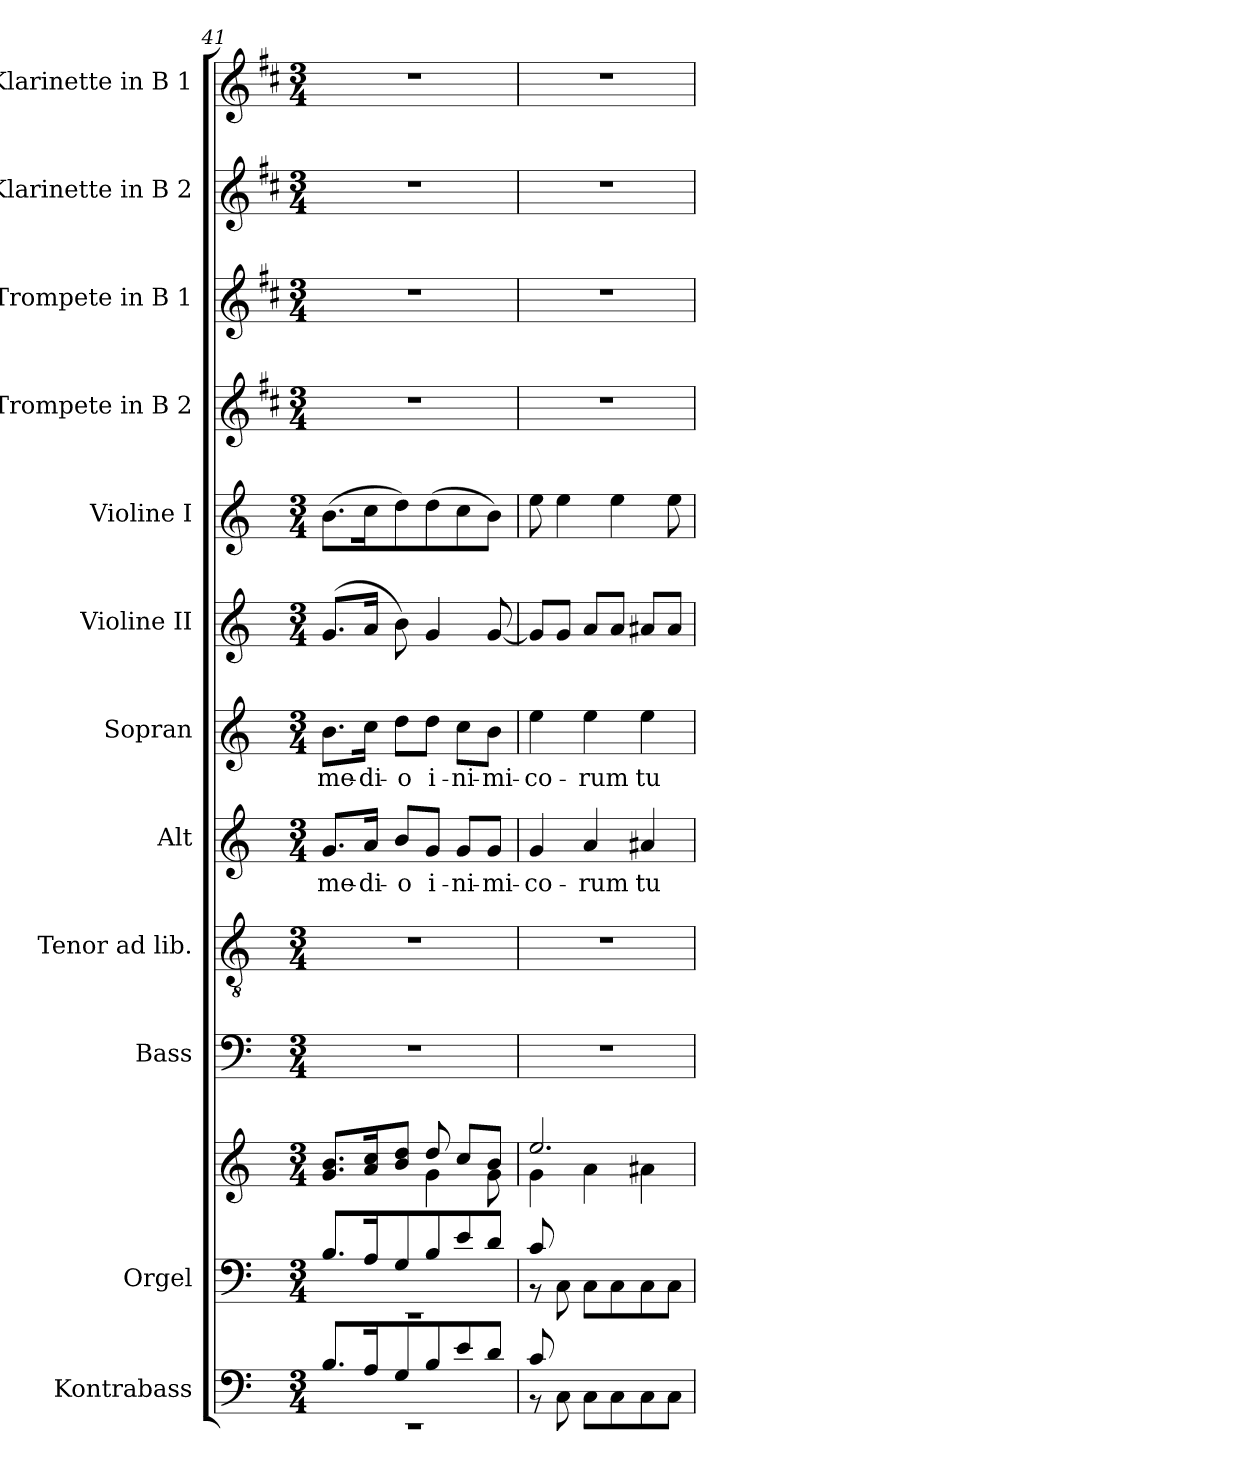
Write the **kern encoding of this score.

**kern	**kern	**kern	**kern	**kern	**kern	**text	**kern	**text	**kern	**kern	**kern	**kern	**kern	**kern
*part12	*part11	*part11	*part10	*part9	*part8	*part8	*part7	*part7	*part6	*part5	*part4	*part3	*part2	*part1
*staff13	*staff12	*staff11	*staff10	*staff9	*staff8	*staff8	*staff7	*staff7	*staff6	*staff5	*staff4	*staff3	*staff2	*staff1
*I"Kontrabass	*I"Orgel	*	*I"Bass	*I"Tenor ad lib.	*I"Alt	*	*I"Sopran	*	*I"Violine II	*I"Violine I	*I"Trompete in B 2	*I"Trompete in B 1	*I"Klarinette in B 2	*I"Klarinette in B 1
*I'Kb.	*I'Org.	*	*I'B	*I'T	*I'A	*	*I'S	*	*I'Vl. II	*I'Vl. I	*	*	*	*
*clefF4	*clefF4	*clefG2	*clefF4	*clefGv2	*clefG2	*	*clefG2	*	*clefG2	*clefG2	*clefG2	*clefG2	*clefG2	*clefG2
*ITrd7c12	*	*	*	*	*	*	*	*	*	*	*ITrd1c2	*ITrd1c2	*ITrd1c2	*ITrd1c2
*k[]	*k[]	*k[]	*k[]	*k[]	*k[]	*	*k[]	*	*k[]	*k[]	*k[]	*k[]	*k[]	*k[]
*C:	*C:	*C:	*C:	*C:	*C:	*	*C:	*	*C:	*C:	*C:	*C:	*C:	*C:
*M3/4	*M3/4	*M3/4	*M3/4	*M3/4	*M3/4	*	*M3/4	*	*M3/4	*M3/4	*M3/4	*M3/4	*M3/4	*M3/4
=41	=41	=41	=41	=41	=41	=41	=41	=41	=41	=41	=41	=41	=41	=41
*^	*^	*	*	*	*	*	*	*	*	*	*	*	*	*
!	!LO:N:vis=1	!	!LO:N:vis=1	!	!	!	!	!LO:LY:b	!	!LO:LY:b	!	!	!	!	!	!
*	*	*	*	*^	*	*	*	*	*	*	*	*	*	*	*	*
8.BB/L	2.rEE	8.B/L	2.rEE	8.g/ 8.b/L	4.ryy	2.r	2.r	8.g/L	me-	8.b\L	me-	(<8.g/L	(>8.b\L	2.r	2.r	2.r	2.r
!	!	!	!	!	!	!	!	!	!LO:LY:b	!	!LO:LY:b	!	!	!	!	!	!
16AA/k	.	16A/k	.	16a/ 16cc/k	.	.	.	16a/Jk	-di-	16cc\Jk	-di-	16a/Jk	16cc\k	.	.	.	.
!	!	!	!	!	!	!	!	!	!LO:LY:b	!	!LO:LY:b	!	!	!	!	!	!
8GG/	.	8G/	.	8b/ 8dd/J	.	.	.	8b/L	-o	8dd\L	-o	8b\)	8dd\)	.	.	.	.
!	!	!	!	!	!	!	!	!	!LO:LY:b	!	!LO:LY:b	!	!	!	!	!	!
8BB/	.	8B/	.	8dd/	4g\	.	.	8g/J	i-	8dd\J	i-	4g/	(>8dd\	.	.	.	.
!	!	!	!	!	!	!	!	!	!LO:LY:b	!	!LO:LY:b	!	!	!	!	!	!
8E/	.	8e/	.	8cc/L	.	.	.	8g/L	-ni-	8cc\L	-ni-	.	8cc\	.	.	.	.
!	!	!	!	!	!	!	!	!	!LO:LY:b	!	!LO:LY:b	!	!	!	!	!	!
8D/J	.	8d/J	.	8b/J	8g\	.	.	8g/J	-mi-	8b\J	-mi-	[8g/	8b\J)	.	.	.	.
=42	=42	=42	=42	=42	=42	=42	=42	=42	=42	=42	=42	=42	=42	=42	=42	=42	=42
!	!	!	!	!	!	!	!	!	!LO:LY:b	!	!LO:LY:b	!	!	!	!	!	!
8C/	8rBB	8c/	8rBB	2.ee/	4g\	2.r	2.r	4g/	-co-	4ee\	-co-	8g/L]	8ee\	2.r	2.r	2.r	2.r
2ryy	8CC\	2ryy	8C\	.	.	.	.	.	.	.	.	8g/J	4ee\	.	.	.	.
!	!	!	!	!	!	!	!	!	!LO:LY:b	!	!LO:LY:b	!	!	!	!	!	!
.	8CC\L	.	8C\L	.	4a\	.	.	4a/	-rum	4ee\	-rum	8a/L	.	.	.	.	.
.	8CC\	.	8C\	.	.	.	.	.	.	.	.	8a/J	4ee\	.	.	.	.
!	!	!	!	!	!	!	!	!	!LO:LY:b	!	!LO:LY:b	!	!	!	!	!	!
.	8CC\	.	8C\	.	4a#X\	.	.	4a#X/	tu-	4ee\	tu-	8a#X/L	.	.	.	.	.
8ryy	8CC\J	8ryy	8C\J	.	.	.	.	.	.	.	.	8a#/J	8ee\	.	.	.	.
*v	*v	*	*	*	*	*	*	*	*	*	*	*	*	*	*	*	*
*	*v	*v	*	*	*	*	*	*	*	*	*	*	*	*	*	*
*	*	*v	*v	*	*	*	*	*	*	*	*	*	*	*	*
=	=	=	=	=	=	=	=	=	=	=	=	=	=	=
*-	*-	*-	*-	*-	*-	*-	*-	*-	*-	*-	*-	*-	*-	*-
